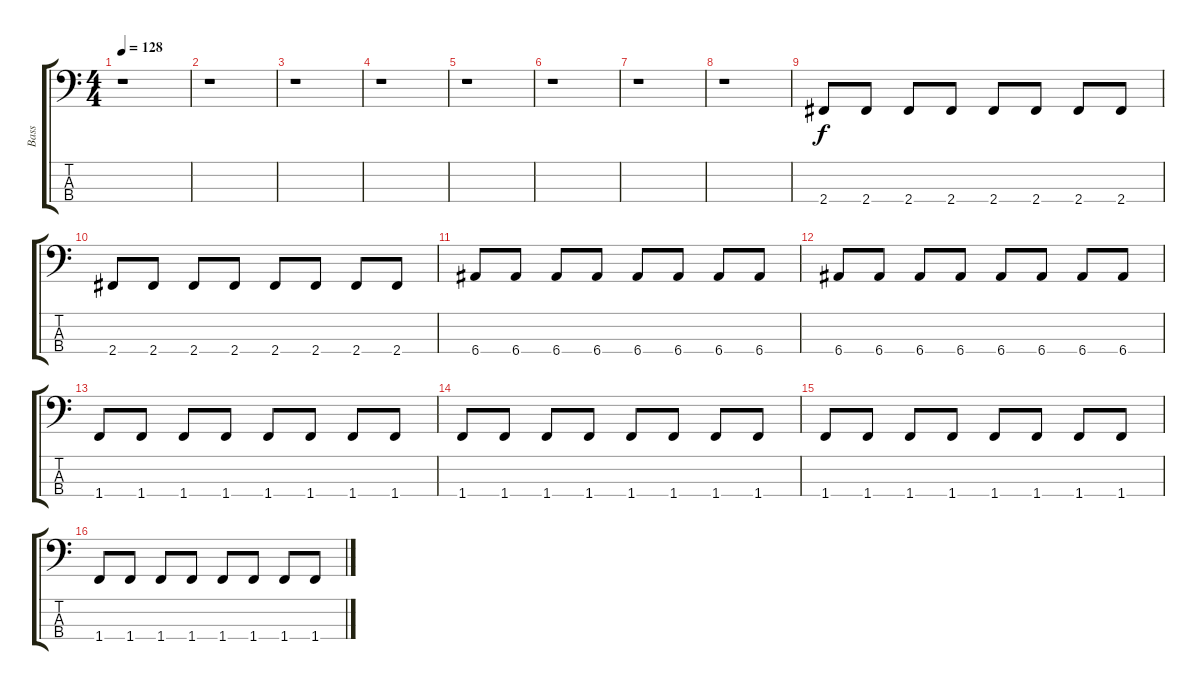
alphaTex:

\track ("Bass" "Bass") {instrument electricbassfinger}
\staff {score tabs}
\tuning (G2 D2 A1 E1) {hide}
\ts (4 4)
\tempo 128
\clef f4
\ks c
r.1{dy f} |
r.1 |
r.1 |
r.1 |
r.1 |
r.1 |
r.1 |
r.1 |
2.4.8 2.4.8 2.4.8 2.4.8 2.4.8 2.4.8 2.4.8 2.4.8 |
2.4.8 2.4.8 2.4.8 2.4.8 2.4.8 2.4.8 2.4.8 2.4.8 |
6.4.8 6.4.8 6.4.8 6.4.8 6.4.8 6.4.8 6.4.8 6.4.8 |
6.4.8 6.4.8 6.4.8 6.4.8 6.4.8 6.4.8 6.4.8 6.4.8 |
1.4.8 1.4.8 1.4.8 1.4.8 1.4.8 1.4.8 1.4.8 1.4.8 |
1.4.8 1.4.8 1.4.8 1.4.8 1.4.8 1.4.8 1.4.8 1.4.8 |
1.4.8 1.4.8 1.4.8 1.4.8 1.4.8 1.4.8 1.4.8 1.4.8 |
1.4.8 1.4.8 1.4.8 1.4.8 1.4.8 1.4.8 1.4.8 1.4.8
